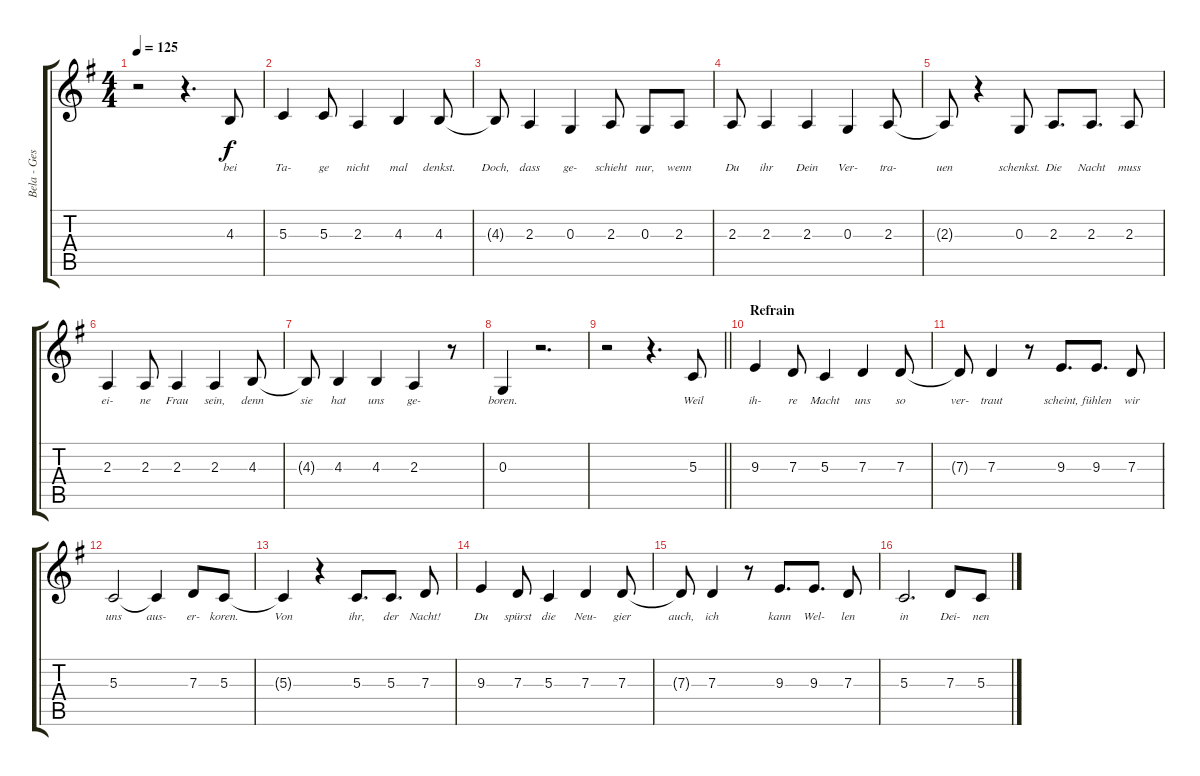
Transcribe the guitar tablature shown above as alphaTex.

\track ("Bela - Gesang" "Bela - Ges") {instrument lead8bassandlead}
\staff {score tabs}
\tuning (E4 B3 G3 D3 A2 E2) {hide}
\ts (4 4)
\tempo 125
\clef g2
\ks g
r.2{dy f} r.4{d} 4.3.8{lyrics (0 "bei") lyrics (1 "") lyrics (2 "") lyrics (3 "") lyrics (4 "")} |
5.3.4{lyrics (0 "Ta-") lyrics (1 "") lyrics (2 "") lyrics (3 "") lyrics (4 "")} 5.3.8{lyrics (0 "ge") lyrics (1 "") lyrics (2 "") lyrics (3 "") lyrics (4 "")} 2.3.4{lyrics (0 "nicht") lyrics (1 "") lyrics (2 "") lyrics (3 "") lyrics (4 "")} 4.3.4{lyrics (0 "mal") lyrics (1 "") lyrics (2 "") lyrics (3 "") lyrics (4 "")} 4.3.8{lyrics (0 "denkst.") lyrics (1 "") lyrics (2 "") lyrics (3 "") lyrics (4 "")} |
4.3{t}.8{lyrics (0 "Doch,") lyrics (1 "") lyrics (2 "") lyrics (3 "") lyrics (4 "")} 2.3.4{lyrics (0 "dass") lyrics (1 "") lyrics (2 "") lyrics (3 "") lyrics (4 "")} 0.3.4{lyrics (0 "ge-") lyrics (1 "") lyrics (2 "") lyrics (3 "") lyrics (4 "")} 2.3.8{lyrics (0 "schieht") lyrics (1 "") lyrics (2 "") lyrics (3 "") lyrics (4 "")} 0.3.8{lyrics (0 "nur,") lyrics (1 "") lyrics (2 "") lyrics (3 "") lyrics (4 "")} 2.3.8{lyrics (0 "wenn") lyrics (1 "") lyrics (2 "") lyrics (3 "") lyrics (4 "")} |
2.3.8{lyrics (0 "Du") lyrics (1 "") lyrics (2 "") lyrics (3 "") lyrics (4 "")} 2.3.4{lyrics (0 "ihr") lyrics (1 "") lyrics (2 "") lyrics (3 "") lyrics (4 "")} 2.3.4{lyrics (0 "Dein") lyrics (1 "") lyrics (2 "") lyrics (3 "") lyrics (4 "")} 0.3.4{lyrics (0 "Ver-") lyrics (1 "") lyrics (2 "") lyrics (3 "") lyrics (4 "")} 2.3.8{lyrics (0 "tra-") lyrics (1 "") lyrics (2 "") lyrics (3 "") lyrics (4 "")} |
2.3{t}.8{lyrics (0 "uen") lyrics (1 "") lyrics (2 "") lyrics (3 "") lyrics (4 "")} r.4 0.3.8{lyrics (0 "schenkst.") lyrics (1 "") lyrics (2 "") lyrics (3 "") lyrics (4 "")} 2.3.8{d lyrics (0 "Die") lyrics (1 "") lyrics (2 "") lyrics (3 "") lyrics (4 "")} 2.3.8{d lyrics (0 "Nacht") lyrics (1 "") lyrics (2 "") lyrics (3 "") lyrics (4 "")} 2.3.8{lyrics (0 "muss") lyrics (1 "") lyrics (2 "") lyrics (3 "") lyrics (4 "")} |
2.3.4{lyrics (0 "ei-") lyrics (1 "") lyrics (2 "") lyrics (3 "") lyrics (4 "")} 2.3.8{lyrics (0 "ne") lyrics (1 "") lyrics (2 "") lyrics (3 "") lyrics (4 "")} 2.3.4{lyrics (0 "Frau") lyrics (1 "") lyrics (2 "") lyrics (3 "") lyrics (4 "")} 2.3.4{lyrics (0 "sein,") lyrics (1 "") lyrics (2 "") lyrics (3 "") lyrics (4 "")} 4.3.8{lyrics (0 "denn") lyrics (1 "") lyrics (2 "") lyrics (3 "") lyrics (4 "")} |
4.3{t}.8{lyrics (0 "sie") lyrics (1 "") lyrics (2 "") lyrics (3 "") lyrics (4 "")} 4.3.4{lyrics (0 "hat") lyrics (1 "") lyrics (2 "") lyrics (3 "") lyrics (4 "")} 4.3.4{lyrics (0 "uns") lyrics (1 "") lyrics (2 "") lyrics (3 "") lyrics (4 "")} 2.3.4{lyrics (0 "ge-") lyrics (1 "") lyrics (2 "") lyrics (3 "") lyrics (4 "")} r.8 |
0.3.4{lyrics (0 "boren.") lyrics (1 "") lyrics (2 "") lyrics (3 "") lyrics (4 "")} r.2{d} |
\barLineRight lightlight
r.2 r.4{d} 5.3.8{lyrics (0 "Weil") lyrics (1 "") lyrics (2 "") lyrics (3 "") lyrics (4 "")} |
\section ("" "Refrain")
9.3.4{lyrics (0 "ih-") lyrics (1 "") lyrics (2 "") lyrics (3 "") lyrics (4 "")} 7.3.8{lyrics (0 "re") lyrics (1 "") lyrics (2 "") lyrics (3 "") lyrics (4 "")} 5.3.4{lyrics (0 "Macht") lyrics (1 "") lyrics (2 "") lyrics (3 "") lyrics (4 "")} 7.3.4{lyrics (0 "uns") lyrics (1 "") lyrics (2 "") lyrics (3 "") lyrics (4 "")} 7.3.8{lyrics (0 "so") lyrics (1 "") lyrics (2 "") lyrics (3 "") lyrics (4 "")} |
7.3{t}.8{lyrics (0 "ver-") lyrics (1 "") lyrics (2 "") lyrics (3 "") lyrics (4 "")} 7.3.4{lyrics (0 "traut") lyrics (1 "") lyrics (2 "") lyrics (3 "") lyrics (4 "")} r.8 9.3.8{d lyrics (0 "scheint,") lyrics (1 "") lyrics (2 "") lyrics (3 "") lyrics (4 "")} 9.3.8{d lyrics (0 "fühlen") lyrics (1 "") lyrics (2 "") lyrics (3 "") lyrics (4 "")} 7.3.8{lyrics (0 "wir") lyrics (1 "") lyrics (2 "") lyrics (3 "") lyrics (4 "")} |
5.3.2{lyrics (0 "uns") lyrics (1 "") lyrics (2 "") lyrics (3 "") lyrics (4 "")} 5.3{t}.4{lyrics (0 "aus-") lyrics (1 "") lyrics (2 "") lyrics (3 "") lyrics (4 "")} 7.3.8{lyrics (0 "er-") lyrics (1 "") lyrics (2 "") lyrics (3 "") lyrics (4 "")} 5.3.8{lyrics (0 "koren.") lyrics (1 "") lyrics (2 "") lyrics (3 "") lyrics (4 "")} |
5.3{t}.4{lyrics (0 "Von") lyrics (1 "") lyrics (2 "") lyrics (3 "") lyrics (4 "")} r.4 5.3.8{d lyrics (0 "ihr,") lyrics (1 "") lyrics (2 "") lyrics (3 "") lyrics (4 "")} 5.3.8{d lyrics (0 "der") lyrics (1 "") lyrics (2 "") lyrics (3 "") lyrics (4 "")} 7.3.8{lyrics (0 "Nacht!") lyrics (1 "") lyrics (2 "") lyrics (3 "") lyrics (4 "")} |
9.3.4{lyrics (0 "Du") lyrics (1 "") lyrics (2 "") lyrics (3 "") lyrics (4 "")} 7.3.8{lyrics (0 "spürst") lyrics (1 "") lyrics (2 "") lyrics (3 "") lyrics (4 "")} 5.3.4{lyrics (0 "die") lyrics (1 "") lyrics (2 "") lyrics (3 "") lyrics (4 "")} 7.3.4{lyrics (0 "Neu-") lyrics (1 "") lyrics (2 "") lyrics (3 "") lyrics (4 "")} 7.3.8{lyrics (0 "gier") lyrics (1 "") lyrics (2 "") lyrics (3 "") lyrics (4 "")} |
7.3{t}.8{lyrics (0 "auch,") lyrics (1 "") lyrics (2 "") lyrics (3 "") lyrics (4 "")} 7.3.4{lyrics (0 "ich") lyrics (1 "") lyrics (2 "") lyrics (3 "") lyrics (4 "")} r.8 9.3.8{d lyrics (0 "kann") lyrics (1 "") lyrics (2 "") lyrics (3 "") lyrics (4 "")} 9.3.8{d lyrics (0 "Wel-") lyrics (1 "") lyrics (2 "") lyrics (3 "") lyrics (4 "")} 7.3.8{lyrics (0 "len") lyrics (1 "") lyrics (2 "") lyrics (3 "") lyrics (4 "")} |
5.3.2{d lyrics (0 "in") lyrics (1 "") lyrics (2 "") lyrics (3 "") lyrics (4 "")} 7.3.8{lyrics (0 "Dei-") lyrics (1 "") lyrics (2 "") lyrics (3 "") lyrics (4 "")} 5.3.8{lyrics (0 "nen") lyrics (1 "") lyrics (2 "") lyrics (3 "") lyrics (4 "")}
